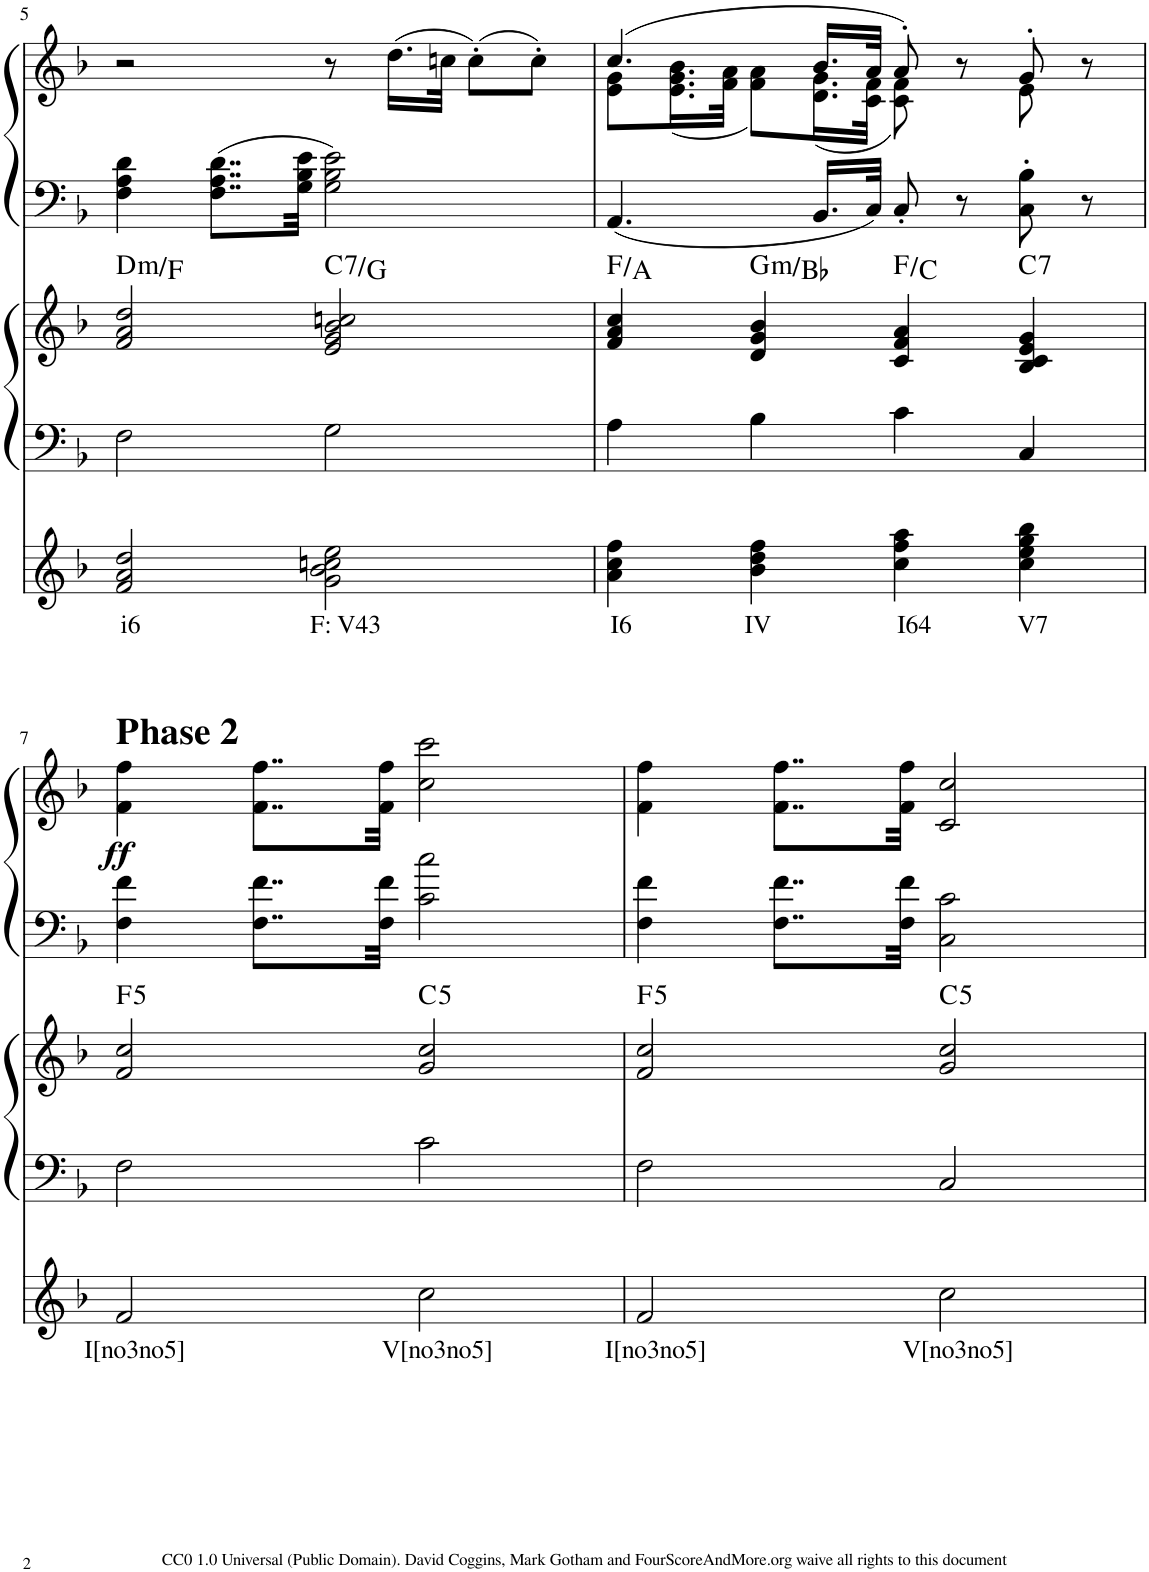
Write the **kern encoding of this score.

**kern	**text	**kern	**kern	**harte	**kern	**kern	**dynam
*part3	*part3	*part2	*part2	*part2	*part1	*part1	*part1
*staff5	*staff5	*staff4	*staff3	*	*staff2	*staff1	*staff1/2
*I"One-stave chords + Roman numerals	*	*I"Chordal reduction and symbols	*	*	*I"Reduced Score	*	*
!!LO:PB:g=z
*clefG2	*	*clefF4	*clefG2	*	*clefF4	*clefG2	*
*k[b-]	*	*k[b-]	*k[b-]	*	*k[b-]	*k[b-]	*
*d:	*	*F:	*F:	*	*F:	*F:	*
*M2/2	*	*M2/2	*M2/2	*	*M2/2	*M2/2	*
*met(c|)	*	*met(c|)	*met(c|)	*	*met(c|)	*met(c|)	*
=5	=5	=5	=5	=5	=5	=5	=5
!	!LO:LY:b	!	!	!LO:H:kt=m	!	!	!
2f/ 2a/ 2dd/	i6	2F\	2f/ 2a/ 2dd/	D:min/b3	4F\ 4A\ 4d\	2r	.
.	.	.	.	.	8..F\ 8..A\ 8..d\L	.	.
.	.	.	.	.	32G\ 32B-\ 32e\Jkk	.	.
!	!LO:LY:b	!	!	!LO:H:kt=7	!	!	!
2g\ 2b-\ 2ccn\ 2ee\	F: V43	2G\	2e/ 2g/ 2b-/ 2ccn/	C:7/5	2G\ 2B-\ 2e\	8r	.
.	.	.	.	.	.	(16.dd\LL	.
.	.	.	.	.	.	32ccn\JJk	.
.	.	.	.	.	.	(8cc'\L)	.
.	.	.	.	.	.	8cc'\J)	.
=6	=6	=6	=6	=6	=6	=6	=6
!	!LO:LY:b	!	!	!	!	!	!
*	*	*	*	*	*	*^	*
4a\ 4cc\ 4ff\	I6	4A\	4f/ 4a/ 4cc/	F:maj/3	4.AA/	(4.cc/	8e\ 8g\L	.
.	.	.	.	.	.	.	(16.e\ 16.g\ 16.b-\L	.
.	.	.	.	.	.	.	32f\ 32a\JJk	.
!	!LO:LY:b	!	!	!LO:H:kt=m	!	!	!	!
4b-\ 4dd\ 4ff\	IV	4B-\	4d/ 4g/ 4b-/	G:min/b3	.	.	8f\ 8a\L)	.
.	.	.	.	.	16.BB-/LL	16.b-/LL	(16.d\ 16.g\L	.
.	.	.	.	.	32C/JJk	32a/JJk	32c\ 32f\JJk	.
!	!LO:LY:b	!	!	!	!	!	!	!
4cc\ 4ff\ 4aa\	I64	4c\	4c/ 4f/ 4a/	F:maj/5	8C'/	8a'/)	8c\ 8f\)	.
.	.	.	.	.	8r	8r	8ryy	.
!	!LO:LY:b	!	!	!LO:H:kt=7	!	!	!	!
4cc\ 4ee\ 4gg\ 4bb-\	V7	4C/	4B-/ 4c/ 4e/ 4g/	C:7	8C\' 8B-\'	8g'/	8e\	.
.	.	.	.	.	8r	8r	8ryy	.
!!LO:LB:g=z
=7	=7	=7	=7	=7	=7	=7	=7	=7
!	!	!	!	!	!	!LO:TX:a:B:t=Phase 2	!	!
!	!LO:LY:b	!	!	!LO:H:kt=5	!	!	!	!LO:DY:b
*	*	*	*	*	*	*v	*v	*
2f/	I[no3no5]	2F\	2f/ 2cc/	F:(1,5)	4F\ 4f\	4f\ 4ff\	ff
.	.	.	.	.	8..F\ 8..f\L	8..f\ 8..ff\L	.
.	.	.	.	.	32F\ 32f\Jkk	32f\ 32ff\Jkk	.
!	!LO:LY:b	!	!	!LO:H:kt=5	!	!	!
2cc\	V[no3no5]	2c\	2g/ 2cc/	C:(1,5)	2c\ 2cc\	2cc\ 2ccc\	.
=8	=8	=8	=8	=8	=8	=8	=8
!	!LO:LY:b	!	!	!LO:H:kt=5	!	!	!
2f/	I[no3no5]	2F\	2f/ 2cc/	F:(1,5)	4F\ 4f\	4f\ 4ff\	.
.	.	.	.	.	8..F\ 8..f\L	8..f\ 8..ff\L	.
.	.	.	.	.	32F\ 32f\Jkk	32f\ 32ff\Jkk	.
!	!LO:LY:b	!	!	!LO:H:kt=5	!	!	!
2cc\	V[no3no5]	2C/	2g/ 2cc/	C:(1,5)	2C\ 2c\	2c/ 2cc/	.
=	=	=	=	=	=	=	=
*-	*-	*-	*-	*-	*-	*-	*-
